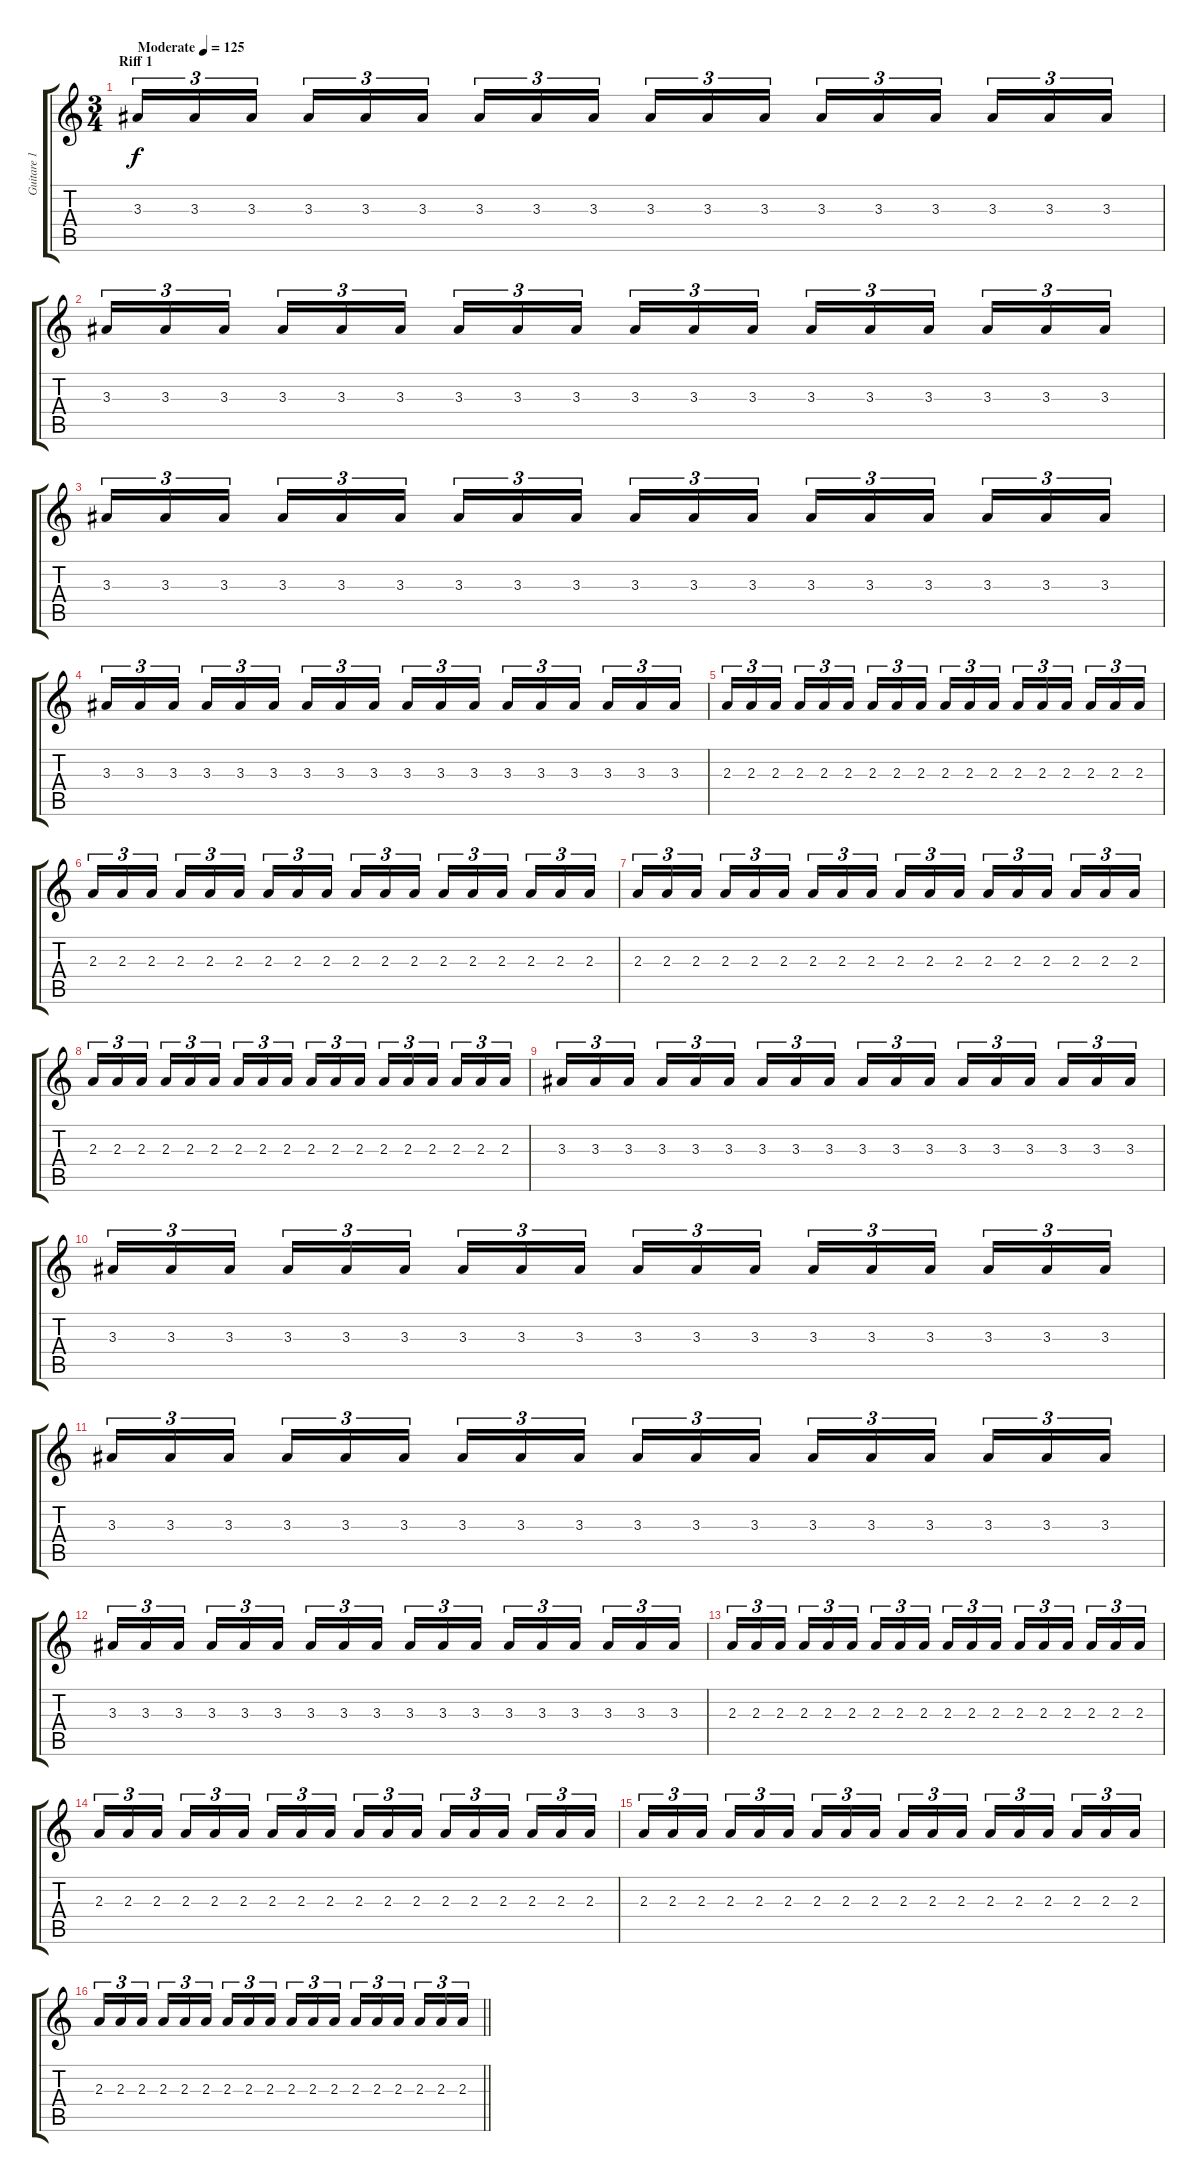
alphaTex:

\track ("Guitare 1" "Guitare 1") {instrument distortionguitar}
\staff {score tabs}
\tuning (D4 A3 G3 D3 A2 E2) {hide}
\ts (3 4)
\section ("" "Riff 1")
\tempo (125 "Moderate")
\clef g2
\ks c
3.3.16{tu (3 2) dy f instrument distortionguitar} 3.3.16{tu (3 2)} 3.3.16{tu (3 2) beam splitsecondary} 3.3.16{tu (3 2)} 3.3.16{tu (3 2)} 3.3.16{tu (3 2)} 3.3.16{tu (3 2)} 3.3.16{tu (3 2)} 3.3.16{tu (3 2) beam splitsecondary} 3.3.16{tu (3 2)} 3.3.16{tu (3 2)} 3.3.16{tu (3 2)} 3.3.16{tu (3 2)} 3.3.16{tu (3 2)} 3.3.16{tu (3 2) beam splitsecondary} 3.3.16{tu (3 2)} 3.3.16{tu (3 2)} 3.3.16{tu (3 2)} |
3.3.16{tu (3 2)} 3.3.16{tu (3 2)} 3.3.16{tu (3 2) beam splitsecondary} 3.3.16{tu (3 2)} 3.3.16{tu (3 2)} 3.3.16{tu (3 2)} 3.3.16{tu (3 2)} 3.3.16{tu (3 2)} 3.3.16{tu (3 2) beam splitsecondary} 3.3.16{tu (3 2)} 3.3.16{tu (3 2)} 3.3.16{tu (3 2)} 3.3.16{tu (3 2)} 3.3.16{tu (3 2)} 3.3.16{tu (3 2) beam splitsecondary} 3.3.16{tu (3 2)} 3.3.16{tu (3 2)} 3.3.16{tu (3 2)} |
3.3.16{tu (3 2)} 3.3.16{tu (3 2)} 3.3.16{tu (3 2) beam splitsecondary} 3.3.16{tu (3 2)} 3.3.16{tu (3 2)} 3.3.16{tu (3 2)} 3.3.16{tu (3 2)} 3.3.16{tu (3 2)} 3.3.16{tu (3 2) beam splitsecondary} 3.3.16{tu (3 2)} 3.3.16{tu (3 2)} 3.3.16{tu (3 2)} 3.3.16{tu (3 2)} 3.3.16{tu (3 2)} 3.3.16{tu (3 2) beam splitsecondary} 3.3.16{tu (3 2)} 3.3.16{tu (3 2)} 3.3.16{tu (3 2)} |
3.3.16{tu (3 2)} 3.3.16{tu (3 2)} 3.3.16{tu (3 2) beam splitsecondary} 3.3.16{tu (3 2)} 3.3.16{tu (3 2)} 3.3.16{tu (3 2)} 3.3.16{tu (3 2)} 3.3.16{tu (3 2)} 3.3.16{tu (3 2) beam splitsecondary} 3.3.16{tu (3 2)} 3.3.16{tu (3 2)} 3.3.16{tu (3 2)} 3.3.16{tu (3 2)} 3.3.16{tu (3 2)} 3.3.16{tu (3 2) beam splitsecondary} 3.3.16{tu (3 2)} 3.3.16{tu (3 2)} 3.3.16{tu (3 2)} |
2.3.16{tu (3 2)} 2.3.16{tu (3 2)} 2.3.16{tu (3 2) beam splitsecondary} 2.3.16{tu (3 2)} 2.3.16{tu (3 2)} 2.3.16{tu (3 2)} 2.3.16{tu (3 2)} 2.3.16{tu (3 2)} 2.3.16{tu (3 2) beam splitsecondary} 2.3.16{tu (3 2)} 2.3.16{tu (3 2)} 2.3.16{tu (3 2)} 2.3.16{tu (3 2)} 2.3.16{tu (3 2)} 2.3.16{tu (3 2) beam splitsecondary} 2.3.16{tu (3 2)} 2.3.16{tu (3 2)} 2.3.16{tu (3 2)} |
2.3.16{tu (3 2)} 2.3.16{tu (3 2)} 2.3.16{tu (3 2) beam splitsecondary} 2.3.16{tu (3 2)} 2.3.16{tu (3 2)} 2.3.16{tu (3 2)} 2.3.16{tu (3 2)} 2.3.16{tu (3 2)} 2.3.16{tu (3 2) beam splitsecondary} 2.3.16{tu (3 2)} 2.3.16{tu (3 2)} 2.3.16{tu (3 2)} 2.3.16{tu (3 2)} 2.3.16{tu (3 2)} 2.3.16{tu (3 2) beam splitsecondary} 2.3.16{tu (3 2)} 2.3.16{tu (3 2)} 2.3.16{tu (3 2)} |
2.3.16{tu (3 2)} 2.3.16{tu (3 2)} 2.3.16{tu (3 2) beam splitsecondary} 2.3.16{tu (3 2)} 2.3.16{tu (3 2)} 2.3.16{tu (3 2)} 2.3.16{tu (3 2)} 2.3.16{tu (3 2)} 2.3.16{tu (3 2) beam splitsecondary} 2.3.16{tu (3 2)} 2.3.16{tu (3 2)} 2.3.16{tu (3 2)} 2.3.16{tu (3 2)} 2.3.16{tu (3 2)} 2.3.16{tu (3 2) beam splitsecondary} 2.3.16{tu (3 2)} 2.3.16{tu (3 2)} 2.3.16{tu (3 2)} |
2.3.16{tu (3 2)} 2.3.16{tu (3 2)} 2.3.16{tu (3 2) beam splitsecondary} 2.3.16{tu (3 2)} 2.3.16{tu (3 2)} 2.3.16{tu (3 2)} 2.3.16{tu (3 2)} 2.3.16{tu (3 2)} 2.3.16{tu (3 2) beam splitsecondary} 2.3.16{tu (3 2)} 2.3.16{tu (3 2)} 2.3.16{tu (3 2)} 2.3.16{tu (3 2)} 2.3.16{tu (3 2)} 2.3.16{tu (3 2) beam splitsecondary} 2.3.16{tu (3 2)} 2.3.16{tu (3 2)} 2.3.16{tu (3 2)} |
3.3.16{tu (3 2)} 3.3.16{tu (3 2)} 3.3.16{tu (3 2) beam splitsecondary} 3.3.16{tu (3 2)} 3.3.16{tu (3 2)} 3.3.16{tu (3 2)} 3.3.16{tu (3 2)} 3.3.16{tu (3 2)} 3.3.16{tu (3 2) beam splitsecondary} 3.3.16{tu (3 2)} 3.3.16{tu (3 2)} 3.3.16{tu (3 2)} 3.3.16{tu (3 2)} 3.3.16{tu (3 2)} 3.3.16{tu (3 2) beam splitsecondary} 3.3.16{tu (3 2)} 3.3.16{tu (3 2)} 3.3.16{tu (3 2)} |
3.3.16{tu (3 2)} 3.3.16{tu (3 2)} 3.3.16{tu (3 2) beam splitsecondary} 3.3.16{tu (3 2)} 3.3.16{tu (3 2)} 3.3.16{tu (3 2)} 3.3.16{tu (3 2)} 3.3.16{tu (3 2)} 3.3.16{tu (3 2) beam splitsecondary} 3.3.16{tu (3 2)} 3.3.16{tu (3 2)} 3.3.16{tu (3 2)} 3.3.16{tu (3 2)} 3.3.16{tu (3 2)} 3.3.16{tu (3 2) beam splitsecondary} 3.3.16{tu (3 2)} 3.3.16{tu (3 2)} 3.3.16{tu (3 2)} |
3.3.16{tu (3 2)} 3.3.16{tu (3 2)} 3.3.16{tu (3 2) beam splitsecondary} 3.3.16{tu (3 2)} 3.3.16{tu (3 2)} 3.3.16{tu (3 2)} 3.3.16{tu (3 2)} 3.3.16{tu (3 2)} 3.3.16{tu (3 2) beam splitsecondary} 3.3.16{tu (3 2)} 3.3.16{tu (3 2)} 3.3.16{tu (3 2)} 3.3.16{tu (3 2)} 3.3.16{tu (3 2)} 3.3.16{tu (3 2) beam splitsecondary} 3.3.16{tu (3 2)} 3.3.16{tu (3 2)} 3.3.16{tu (3 2)} |
3.3.16{tu (3 2)} 3.3.16{tu (3 2)} 3.3.16{tu (3 2) beam splitsecondary} 3.3.16{tu (3 2)} 3.3.16{tu (3 2)} 3.3.16{tu (3 2)} 3.3.16{tu (3 2)} 3.3.16{tu (3 2)} 3.3.16{tu (3 2) beam splitsecondary} 3.3.16{tu (3 2)} 3.3.16{tu (3 2)} 3.3.16{tu (3 2)} 3.3.16{tu (3 2)} 3.3.16{tu (3 2)} 3.3.16{tu (3 2) beam splitsecondary} 3.3.16{tu (3 2)} 3.3.16{tu (3 2)} 3.3.16{tu (3 2)} |
2.3.16{tu (3 2)} 2.3.16{tu (3 2)} 2.3.16{tu (3 2) beam splitsecondary} 2.3.16{tu (3 2)} 2.3.16{tu (3 2)} 2.3.16{tu (3 2)} 2.3.16{tu (3 2)} 2.3.16{tu (3 2)} 2.3.16{tu (3 2) beam splitsecondary} 2.3.16{tu (3 2)} 2.3.16{tu (3 2)} 2.3.16{tu (3 2)} 2.3.16{tu (3 2)} 2.3.16{tu (3 2)} 2.3.16{tu (3 2) beam splitsecondary} 2.3.16{tu (3 2)} 2.3.16{tu (3 2)} 2.3.16{tu (3 2)} |
2.3.16{tu (3 2)} 2.3.16{tu (3 2)} 2.3.16{tu (3 2) beam splitsecondary} 2.3.16{tu (3 2)} 2.3.16{tu (3 2)} 2.3.16{tu (3 2)} 2.3.16{tu (3 2)} 2.3.16{tu (3 2)} 2.3.16{tu (3 2) beam splitsecondary} 2.3.16{tu (3 2)} 2.3.16{tu (3 2)} 2.3.16{tu (3 2)} 2.3.16{tu (3 2)} 2.3.16{tu (3 2)} 2.3.16{tu (3 2) beam splitsecondary} 2.3.16{tu (3 2)} 2.3.16{tu (3 2)} 2.3.16{tu (3 2)} |
2.3.16{tu (3 2)} 2.3.16{tu (3 2)} 2.3.16{tu (3 2) beam splitsecondary} 2.3.16{tu (3 2)} 2.3.16{tu (3 2)} 2.3.16{tu (3 2)} 2.3.16{tu (3 2)} 2.3.16{tu (3 2)} 2.3.16{tu (3 2) beam splitsecondary} 2.3.16{tu (3 2)} 2.3.16{tu (3 2)} 2.3.16{tu (3 2)} 2.3.16{tu (3 2)} 2.3.16{tu (3 2)} 2.3.16{tu (3 2) beam splitsecondary} 2.3.16{tu (3 2)} 2.3.16{tu (3 2)} 2.3.16{tu (3 2)} |
\barLineRight lightlight
2.3.16{tu (3 2)} 2.3.16{tu (3 2)} 2.3.16{tu (3 2) beam splitsecondary} 2.3.16{tu (3 2)} 2.3.16{tu (3 2)} 2.3.16{tu (3 2)} 2.3.16{tu (3 2)} 2.3.16{tu (3 2)} 2.3.16{tu (3 2) beam splitsecondary} 2.3.16{tu (3 2)} 2.3.16{tu (3 2)} 2.3.16{tu (3 2)} 2.3.16{tu (3 2)} 2.3.16{tu (3 2)} 2.3.16{tu (3 2) beam splitsecondary} 2.3.16{tu (3 2)} 2.3.16{tu (3 2)} 2.3.16{tu (3 2)}
